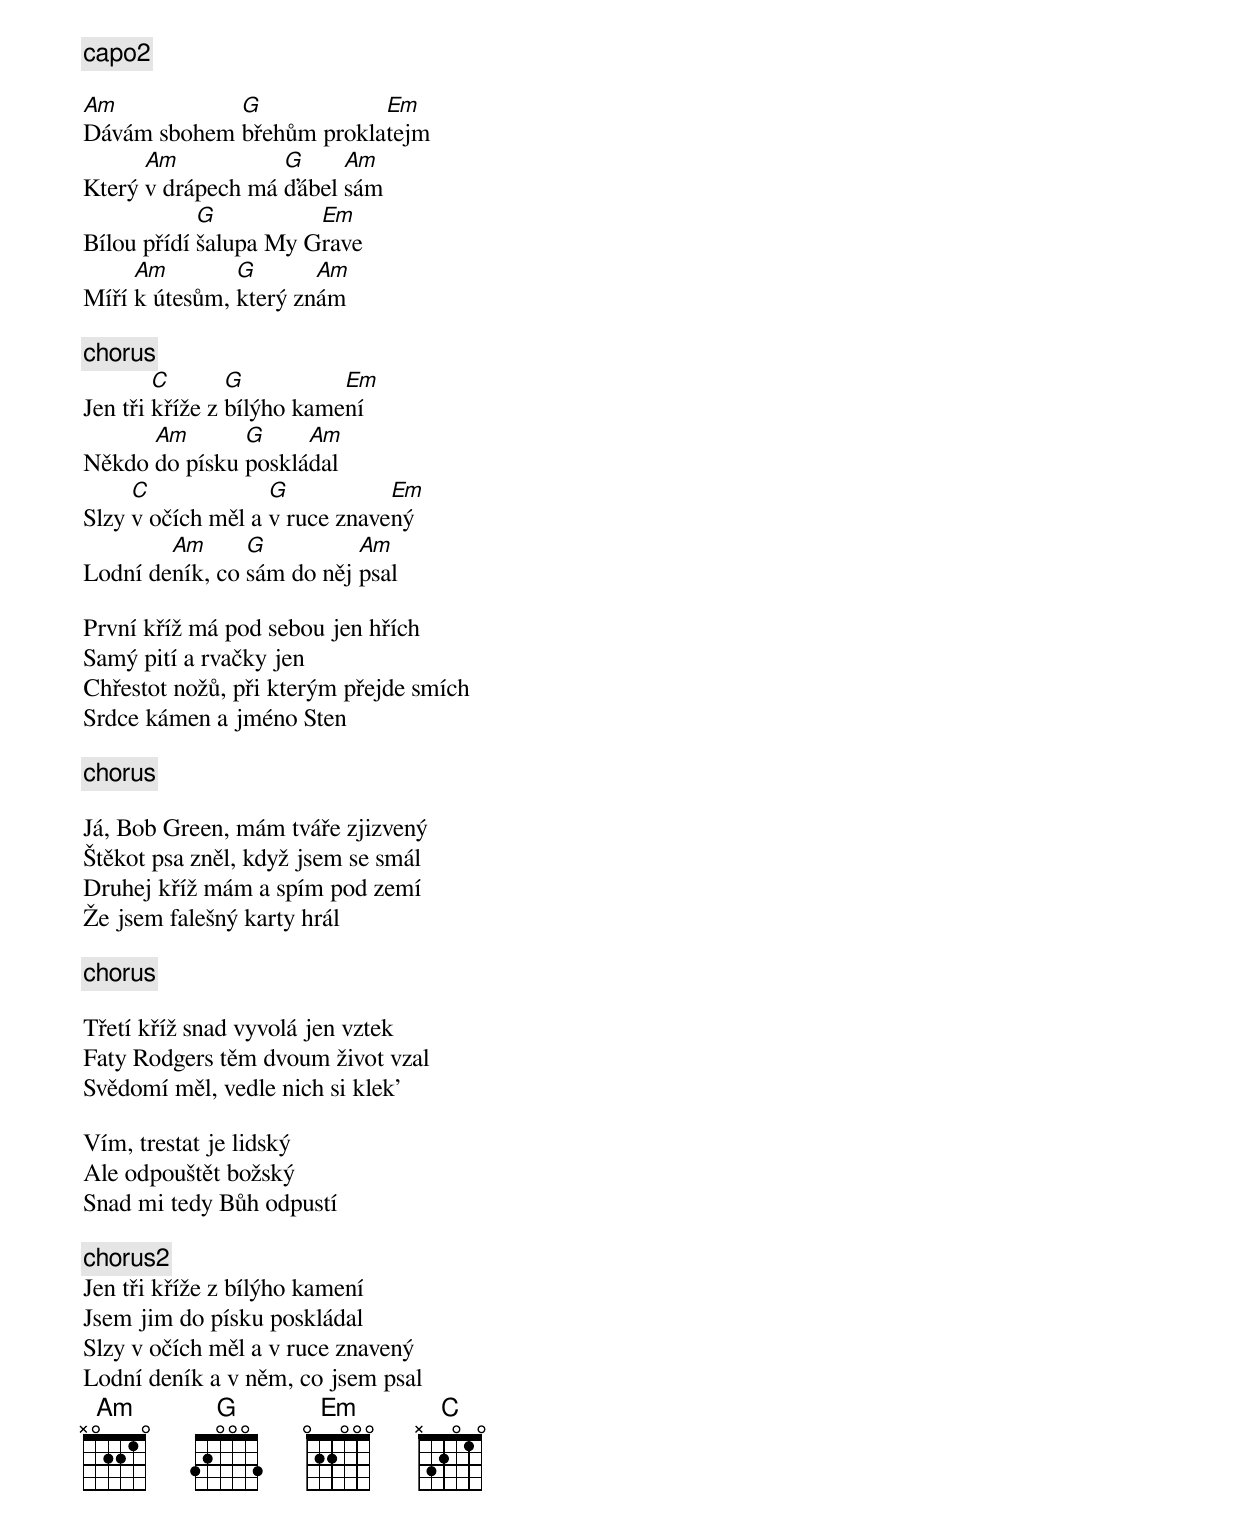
[capo2]

Am           G            Em
Dávám sbohem břehům proklatejm
      Am           G     Am
Který v drápech má ďábel sám
            G          Em
Bílou přídí šalupa My Grave
     Am        G       Am
Míří k útesům, který znám

[chorus]
        C       G          Em
Jen tři kříže z bílýho kamení
      Am       G     Am
Někdo do písku poskládal
     C             G           Em
Slzy v očích měl a v ruce znavený
        Am      G          Am
Lodní deník, co sám do něj psal

První kříž má pod sebou jen hřích
Samý pití a rvačky jen
Chřestot nožů, při kterým přejde smích
Srdce kámen a jméno Sten

[chorus]

Já, Bob Green, mám tváře zjizvený
Štěkot psa zněl, když jsem se smál
Druhej kříž mám a spím pod zemí
Že jsem falešný karty hrál

[chorus]

Třetí kříž snad vyvolá jen vztek
Faty Rodgers těm dvoum život vzal
Svědomí měl, vedle nich si klek'

Vím, trestat je lidský
Ale odpouštět božský
Snad mi tedy Bůh odpustí

[chorus2]
Jen tři kříže z bílýho kamení
Jsem jim do písku poskládal
Slzy v očích měl a v ruce znavený
Lodní deník a v něm, co jsem psal
